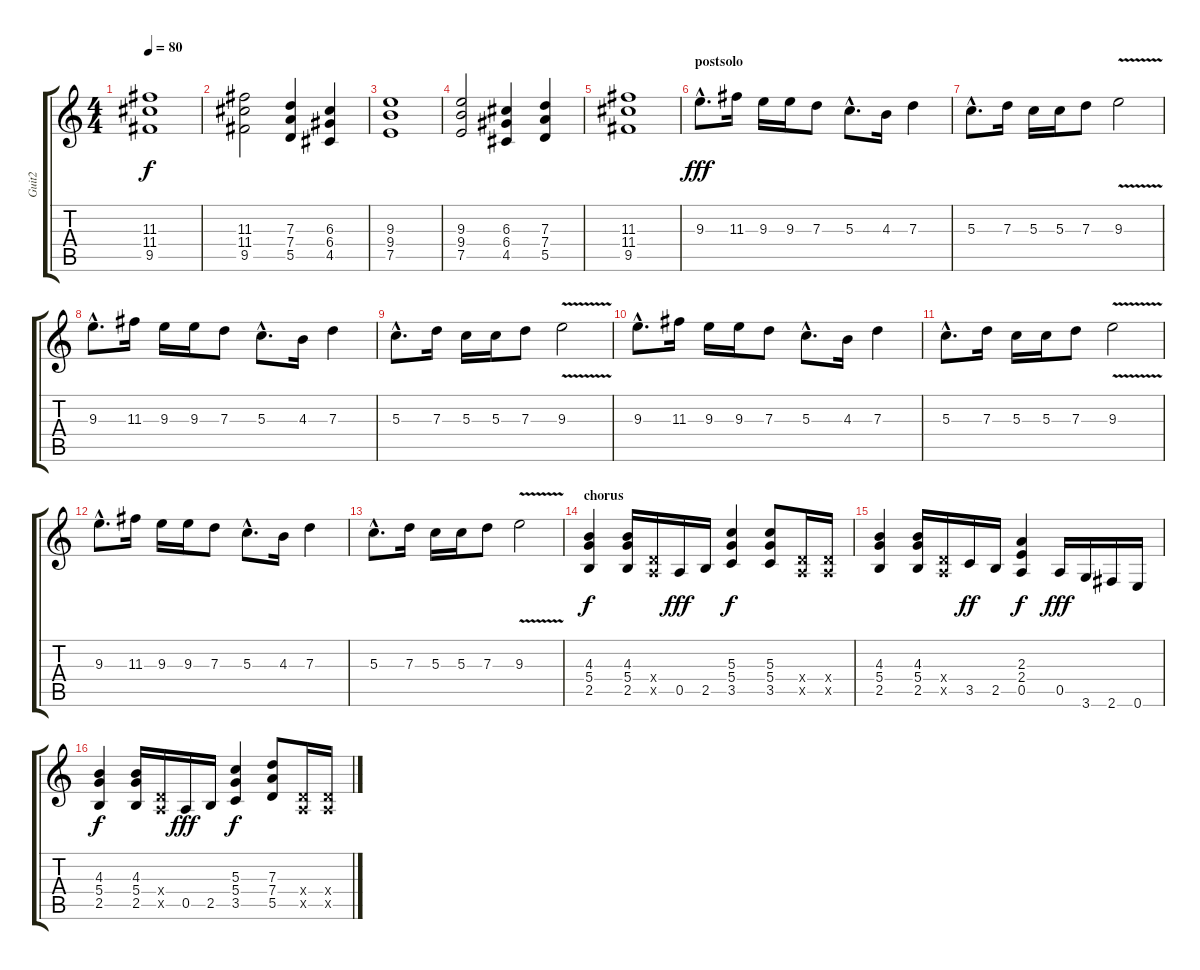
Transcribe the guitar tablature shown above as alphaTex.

\track ("Guit2" "Guit2") {instrument acousticguitarsteel}
\staff {score tabs}
\tuning (E4 B3 G3 D3 A2 E2) {hide}
\ts (4 4)
\tempo 80
\clef g2
\ks c
(11.3 11.4 9.5).1{dy f} |
(11.3 11.4 9.5).2{volume 11 instrument overdrivenguitar} (7.3 7.4 5.5).4 (6.3 6.4 4.5).4 |
(9.3 9.4 7.5).1 |
(9.3 9.4 7.5).2 (6.3 6.4 4.5).4 (7.3 7.4 5.5).4 |
(11.3 11.4 9.5).1 |
\section ("" "postsolo")
9.3{hac}.8{d dy fff instrument overdrivenguitar} 11.3.16 9.3.16 9.3.16 7.3.8 5.3{hac}.8{d} 4.3.16 7.3.4 |
5.3{hac}.8{d} 7.3.16 5.3.16 5.3.16 7.3.8 9.3{v}.2 |
9.3{hac}.8{d instrument overdrivenguitar} 11.3.16 9.3.16 9.3.16 7.3.8 5.3{hac}.8{d} 4.3.16 7.3.4 |
5.3{hac}.8{d} 7.3.16 5.3.16 5.3.16 7.3.8 9.3{v}.2 |
9.3{hac}.8{d instrument overdrivenguitar} 11.3.16 9.3.16 9.3.16 7.3.8 5.3{hac}.8{d} 4.3.16 7.3.4 |
5.3{hac}.8{d} 7.3.16 5.3.16 5.3.16 7.3.8 9.3{v}.2 |
9.3{hac}.8{d instrument overdrivenguitar} 11.3.16 9.3.16 9.3.16 7.3.8 5.3{hac}.8{d} 4.3.16 7.3.4 |
5.3{hac}.8{d} 7.3.16 5.3.16 5.3.16 7.3.8 9.3{v}.2 |
\section ("" "chorus")
(4.3 5.4 2.5).4{dy f volume 11 instrument overdrivenguitar} (4.3 5.4 2.5).16 (0.4{x} 0.5{x}).16 0.5.16{dy fff} 2.5.16 (5.3 5.4 3.5).4{dy f} (5.3 5.4 3.5).8 (0.4{x} 0.5{x}).16 (0.4{x} 0.5{x}).16 |
(4.3 5.4 2.5).4 (4.3 5.4 2.5).16 (0.4{x} 0.5{x}).16 3.5.16{dy ff} 2.5.16 (2.3 2.4 0.5).4{dy f} 0.5.16{dy fff} 3.6.16 2.6.16 0.6.16 |
(4.3 5.4 2.5).4{dy f} (4.3 5.4 2.5).16 (0.4{x} 0.5{x}).16 0.5.16{dy fff} 2.5.16 (5.3 5.4 3.5).4{dy f} (7.3 7.4 5.5).8 (0.4{x} 0.5{x}).16 (0.4{x} 0.5{x}).16
